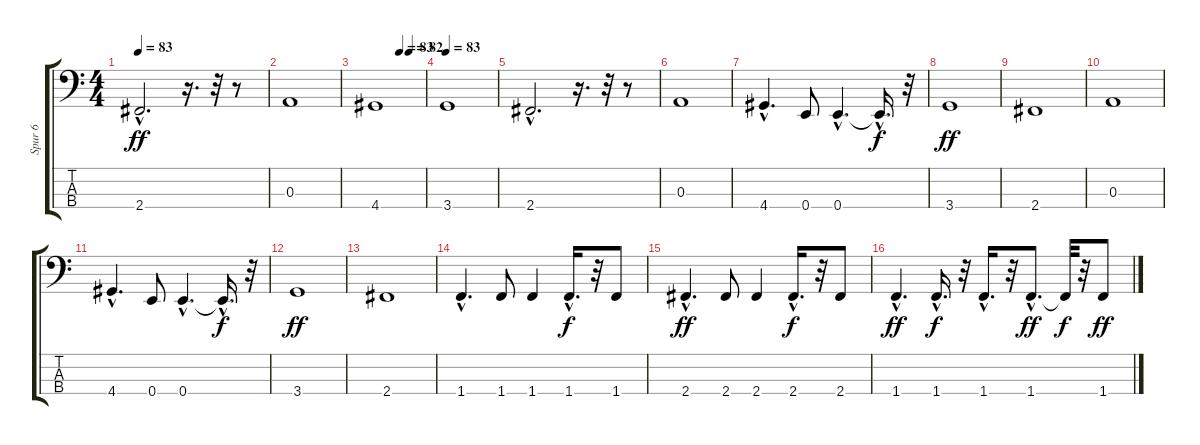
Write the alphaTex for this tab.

\track ("Spur 6" "Spur 6") {instrument acousticbass}
\staff {score tabs}
\tuning (G2 D2 A1 E1) {hide}
\ts (4 4)
\tempo 83
\clef f4
\ks c
2.4{hac}.2{d dy ff} r.16{d} r.32 r.8 |
0.3.1 |
\tempo (83 0.5)
\tempo (82 0.6875)
4.4.1 |
\tempo 83
3.4.1 |
2.4{hac}.2{d} r.16{d} r.32 r.8 |
0.3.1 |
4.4{hac}.4{d} 0.4.8 0.4{hac}.4{d} 0.4{hac t}.16{d dy f} r.32 |
3.4.1{dy ff} |
2.4.1 |
0.3.1 |
4.4{hac}.4{d} 0.4.8 0.4{hac}.4{d} 0.4{hac t}.16{d dy f} r.32 |
3.4.1{dy ff} |
2.4.1 |
1.4{hac}.4{d} 1.4.8 1.4.4 1.4{hac}.16{d dy f} r.32 1.4.8 |
2.4{hac}.4{d dy ff} 2.4.8 2.4.4 2.4{hac}.16{d dy f} r.32 2.4.8 |
1.4{hac}.4{d dy ff} 1.4{hac}.16{d dy f} r.32 1.4{hac}.16{d} r.32 1.4{hac}.8{d dy ff} 1.4{t}.32{dy f} r.32 1.4.8{dy ff}
